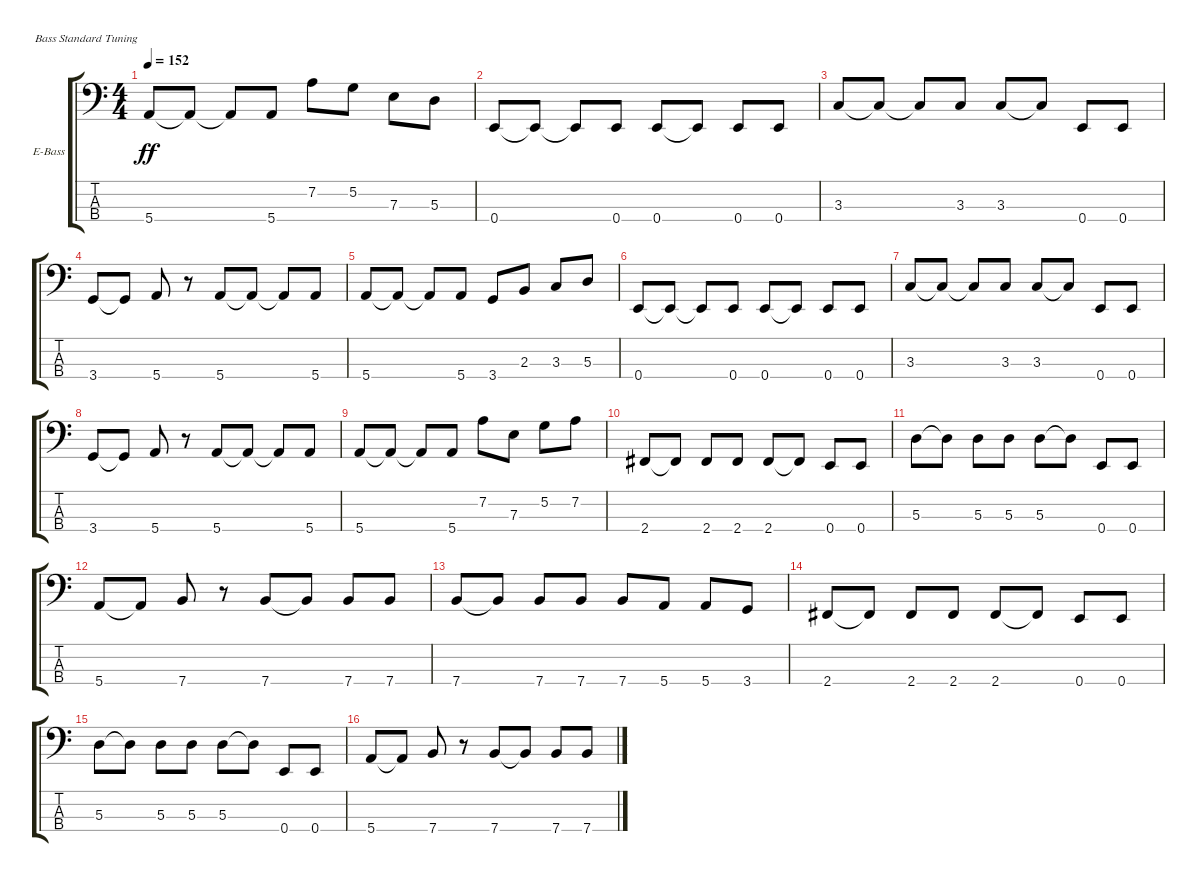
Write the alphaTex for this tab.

\defaultSystemsLayout 4
\bracketExtendMode groupsimilarinstruments
\firstSystemTrackNameOrientation horizontal
\otherSystemsTrackNameOrientation horizontal
\track ("Electric Bass" "E-Bass") {instrument electricbassfinger}
\staff {score tabs}
\tuning (G2 D2 A1 E1)
\ts (4 4)
\tempo 152
\clef f4
\ks c
5.4.8{dy ff} 5.4{t}.8 5.4{t}.8 5.4.8 7.2.8 5.2.8 7.3.8 5.3.8 |
0.4.8 0.4{t}.8 0.4{t}.8 0.4.8 0.4.8 0.4{t}.8 0.4.8 0.4.8 |
3.3.8 3.3{t}.8 3.3{t}.8 3.3.8 3.3.8 3.3{t}.8 0.4.8 0.4.8 |
3.4.8 3.4{t}.8 5.4.8 r.8 5.4.8 5.4{t}.8 5.4{t}.8 5.4.8 |
5.4.8 5.4{t}.8 5.4{t}.8 5.4.8 3.4.8 2.3.8 3.3.8 5.3.8 |
0.4.8 0.4{t}.8 0.4{t}.8 0.4.8 0.4.8 0.4{t}.8 0.4.8 0.4.8 |
3.3.8 3.3{t}.8 3.3{t}.8 3.3.8 3.3.8 3.3{t}.8 0.4.8 0.4.8 |
3.4.8 3.4{t}.8 5.4.8 r.8 5.4.8 5.4{t}.8 5.4{t}.8 5.4.8 |
5.4.8 5.4{t}.8 5.4{t}.8 5.4.8 7.2.8 7.3.8 5.2.8 7.2.8 |
2.4.8 2.4{t}.8 2.4.8 2.4.8 2.4.8 2.4{t}.8 0.4.8 0.4.8 |
5.3.8 5.3{t}.8 5.3.8 5.3.8 5.3.8 5.3{t}.8 0.4.8 0.4.8 |
5.4.8 5.4{t}.8 7.4.8 r.8 7.4.8 7.4{t}.8 7.4.8 7.4.8 |
7.4.8 7.4{t}.8 7.4.8 7.4.8 7.4.8 5.4.8 5.4.8 3.4.8 |
2.4.8 2.4{t}.8 2.4.8 2.4.8 2.4.8 2.4{t}.8 0.4.8 0.4.8 |
5.3.8 5.3{t}.8 5.3.8 5.3.8 5.3.8 5.3{t}.8 0.4.8 0.4.8 |
5.4.8 5.4{t}.8 7.4.8 r.8 7.4.8 7.4{t}.8 7.4.8 7.4.8
